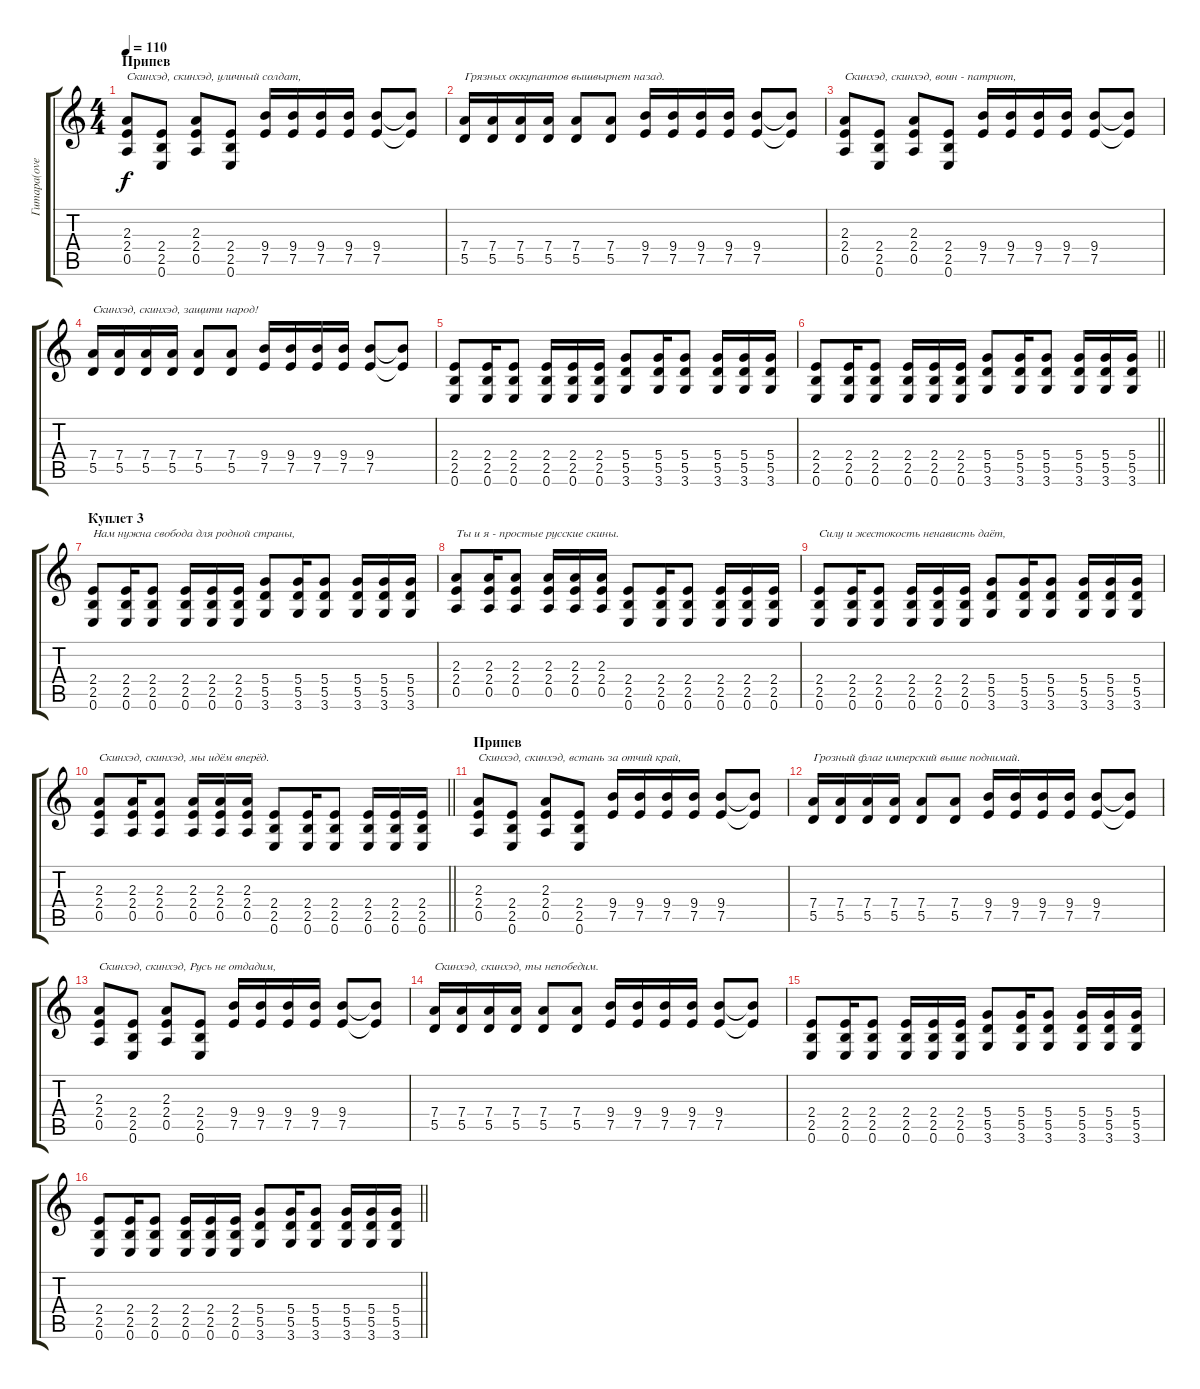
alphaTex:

\track ("Гитара(overdrive)" "Гитара(ove") {instrument overdrivenguitar}
\staff {score tabs}
\tuning (E4 B3 G3 D3 A2 E2) {hide}
\ts (4 4)
\section ("" "Припев")
\tempo 110
\clef g2
\ks c
(2.3 2.4 0.5).8{txt "Скинхэд, скинхэд, уличный солдат," dy f} (2.4 2.5 0.6).8 (2.3 2.4 0.5).8 (2.4 2.5 0.6).8 (9.4 7.5).16 (9.4 7.5).16 (9.4 7.5).16 (9.4 7.5).16 (9.4 7.5).8 (9.4{t} 7.5{t}).8 |
(7.4 5.5).16{txt "Грязных оккупантов вышвырнет назад."} (7.4 5.5).16 (7.4 5.5).16 (7.4 5.5).16 (7.4 5.5).8 (7.4 5.5).8 (9.4 7.5).16 (9.4 7.5).16 (9.4 7.5).16 (9.4 7.5).16 (9.4 7.5).8 (9.4{t} 7.5{t}).8 |
(2.3 2.4 0.5).8{txt "Скинхэд, скинхэд, воин - патриот,"} (2.4 2.5 0.6).8 (2.3 2.4 0.5).8 (2.4 2.5 0.6).8 (9.4 7.5).16 (9.4 7.5).16 (9.4 7.5).16 (9.4 7.5).16 (9.4 7.5).8 (9.4{t} 7.5{t}).8 |
(7.4 5.5).16{txt "Скинхэд, скинхэд, защити народ!"} (7.4 5.5).16 (7.4 5.5).16 (7.4 5.5).16 (7.4 5.5).8 (7.4 5.5).8 (9.4 7.5).16 (9.4 7.5).16 (9.4 7.5).16 (9.4 7.5).16 (9.4 7.5).8 (9.4{t} 7.5{t}).8 |
(2.4 2.5 0.6).8 (2.4 2.5 0.6).16 (2.4 2.5 0.6).8 (2.4 2.5 0.6).16 (2.4 2.5 0.6).16 (2.4 2.5 0.6).16 (5.4 5.5 3.6).8 (5.4 5.5 3.6).16 (5.4 5.5 3.6).8 (5.4 5.5 3.6).16 (5.4 5.5 3.6).16 (5.4 5.5 3.6).16 |
\barLineRight lightlight
(2.4 2.5 0.6).8 (2.4 2.5 0.6).16 (2.4 2.5 0.6).8 (2.4 2.5 0.6).16 (2.4 2.5 0.6).16 (2.4 2.5 0.6).16 (5.4 5.5 3.6).8 (5.4 5.5 3.6).16 (5.4 5.5 3.6).8 (5.4 5.5 3.6).16 (5.4 5.5 3.6).16 (5.4 5.5 3.6).16 |
\section ("" "Куплет 3")
(2.4 2.5 0.6).8{txt "Нам нужна свобода для родной страны,"} (2.4 2.5 0.6).16 (2.4 2.5 0.6).8 (2.4 2.5 0.6).16 (2.4 2.5 0.6).16 (2.4 2.5 0.6).16 (5.4 5.5 3.6).8 (5.4 5.5 3.6).16 (5.4 5.5 3.6).8 (5.4 5.5 3.6).16 (5.4 5.5 3.6).16 (5.4 5.5 3.6).16 |
(2.3 2.4 0.5).8{txt "Ты и я - простые русские скины."} (2.3 2.4 0.5).16 (2.3 2.4 0.5).8 (2.3 2.4 0.5).16 (2.3 2.4 0.5).16 (2.3 2.4 0.5).16 (2.4 2.5 0.6).8 (2.4 2.5 0.6).16 (2.4 2.5 0.6).8 (2.4 2.5 0.6).16 (2.4 2.5 0.6).16 (2.4 2.5 0.6).16 |
(2.4 2.5 0.6).8{txt "Силу и жестокость ненависть даёт,"} (2.4 2.5 0.6).16 (2.4 2.5 0.6).8 (2.4 2.5 0.6).16 (2.4 2.5 0.6).16 (2.4 2.5 0.6).16 (5.4 5.5 3.6).8 (5.4 5.5 3.6).16 (5.4 5.5 3.6).8 (5.4 5.5 3.6).16 (5.4 5.5 3.6).16 (5.4 5.5 3.6).16 |
\barLineRight lightlight
(2.3 2.4 0.5).8{txt "Скинхэд, скинхэд, мы идём вперёд."} (2.3 2.4 0.5).16 (2.3 2.4 0.5).8 (2.3 2.4 0.5).16 (2.3 2.4 0.5).16 (2.3 2.4 0.5).16 (2.4 2.5 0.6).8 (2.4 2.5 0.6).16 (2.4 2.5 0.6).8 (2.4 2.5 0.6).16 (2.4 2.5 0.6).16 (2.4 2.5 0.6).16 |
\section ("" "Припев")
(2.3 2.4 0.5).8{txt "Скинхэд, скинхэд, встань за отчий край,"} (2.4 2.5 0.6).8 (2.3 2.4 0.5).8 (2.4 2.5 0.6).8 (9.4 7.5).16 (9.4 7.5).16 (9.4 7.5).16 (9.4 7.5).16 (9.4 7.5).8 (9.4{t} 7.5{t}).8 |
(7.4 5.5).16{txt "Грозный флаг имперский выше поднимай."} (7.4 5.5).16 (7.4 5.5).16 (7.4 5.5).16 (7.4 5.5).8 (7.4 5.5).8 (9.4 7.5).16 (9.4 7.5).16 (9.4 7.5).16 (9.4 7.5).16 (9.4 7.5).8 (9.4{t} 7.5{t}).8 |
(2.3 2.4 0.5).8{txt "Скинхэд, скинхэд, Русь не отдадим,"} (2.4 2.5 0.6).8 (2.3 2.4 0.5).8 (2.4 2.5 0.6).8 (9.4 7.5).16 (9.4 7.5).16 (9.4 7.5).16 (9.4 7.5).16 (9.4 7.5).8 (9.4{t} 7.5{t}).8 |
(7.4 5.5).16{txt "Скинхэд, скинхэд, ты непобедим."} (7.4 5.5).16 (7.4 5.5).16 (7.4 5.5).16 (7.4 5.5).8 (7.4 5.5).8 (9.4 7.5).16 (9.4 7.5).16 (9.4 7.5).16 (9.4 7.5).16 (9.4 7.5).8 (9.4{t} 7.5{t}).8 |
(2.4 2.5 0.6).8 (2.4 2.5 0.6).16 (2.4 2.5 0.6).8 (2.4 2.5 0.6).16 (2.4 2.5 0.6).16 (2.4 2.5 0.6).16 (5.4 5.5 3.6).8 (5.4 5.5 3.6).16 (5.4 5.5 3.6).8 (5.4 5.5 3.6).16 (5.4 5.5 3.6).16 (5.4 5.5 3.6).16 |
\barLineRight lightlight
(2.4 2.5 0.6).8 (2.4 2.5 0.6).16 (2.4 2.5 0.6).8 (2.4 2.5 0.6).16 (2.4 2.5 0.6).16 (2.4 2.5 0.6).16 (5.4 5.5 3.6).8 (5.4 5.5 3.6).16 (5.4 5.5 3.6).8 (5.4 5.5 3.6).16 (5.4 5.5 3.6).16 (5.4 5.5 3.6).16
